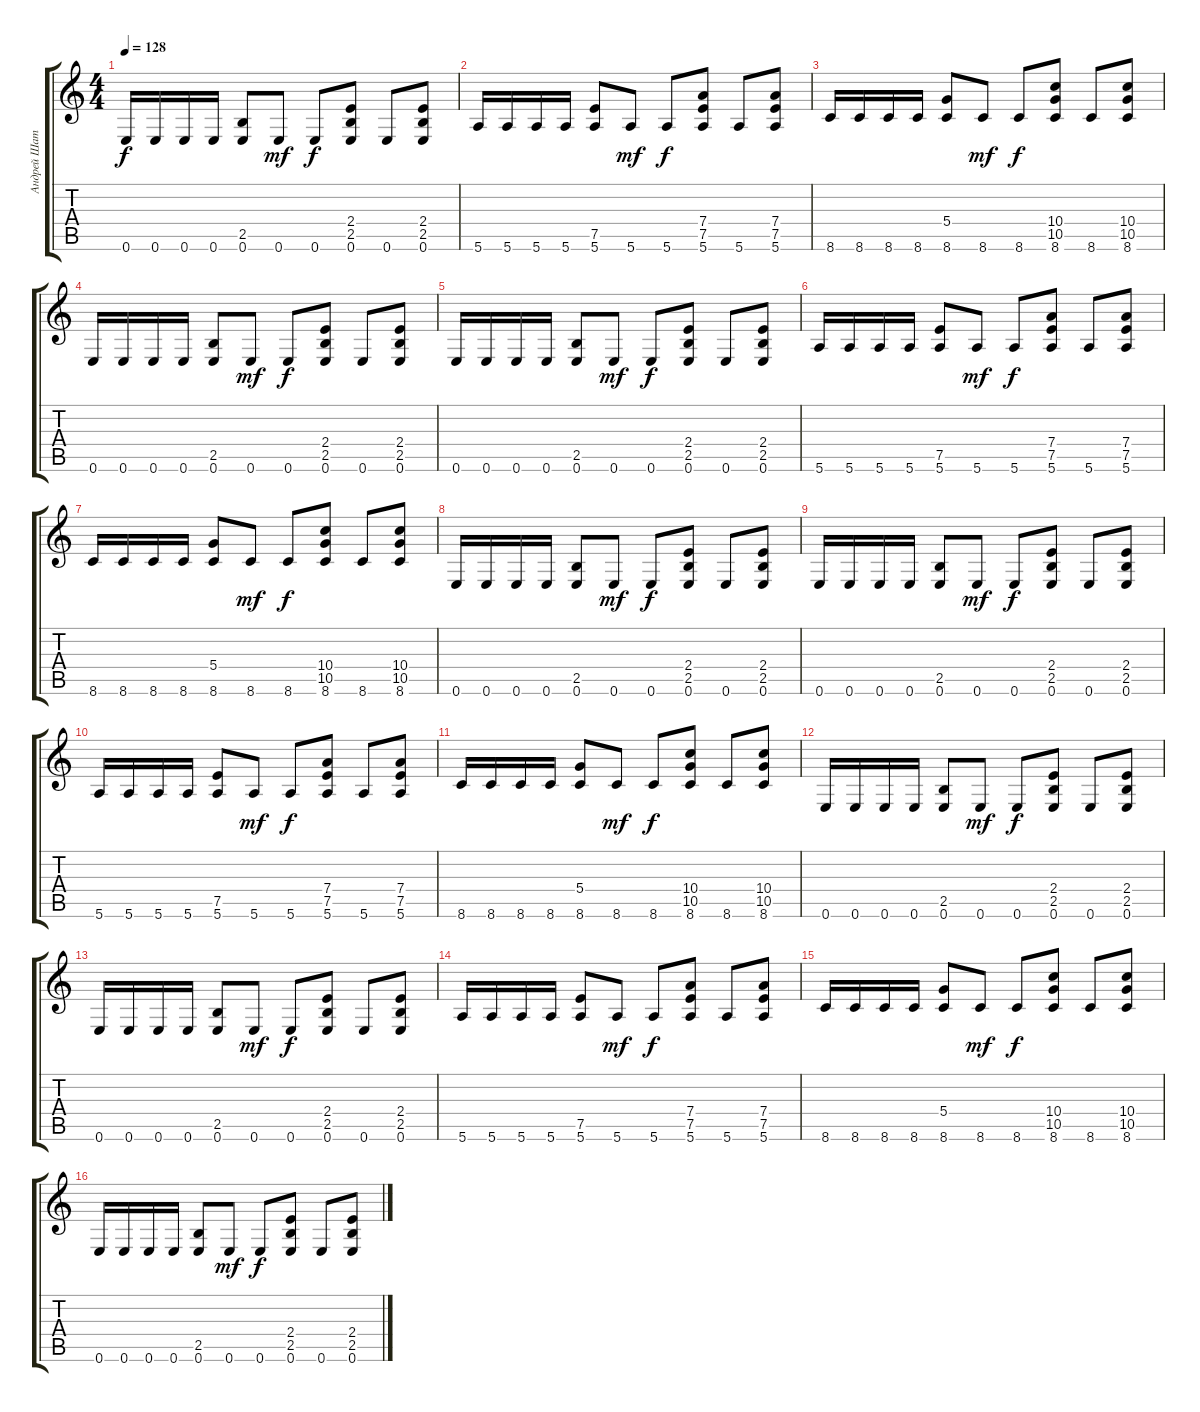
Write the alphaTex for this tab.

\track ("Андрей Шаталин" "Андрей Шат") {instrument distortionguitar}
\staff {score tabs}
\tuning (E4 B3 G3 D3 A2 E2) {hide}
\ts (4 4)
\tempo 128
\clef g2
\ks c
0.6.16{dy f instrument distortionguitar} 0.6.16 0.6.16 0.6.16 (2.5 0.6).8 0.6.8{dy mf} 0.6.8{dy f} (2.4 2.5 0.6).8 0.6.8 (2.4 2.5 0.6).8 |
5.6.16 5.6.16 5.6.16 5.6.16 (7.5 5.6).8 5.6.8{dy mf} 5.6.8{dy f} (7.4 7.5 5.6).8 5.6.8 (7.4 7.5 5.6).8 |
8.6.16 8.6.16 8.6.16 8.6.16 (5.4 8.6).8 8.6.8{dy mf} 8.6.8{dy f} (10.4 10.5 8.6).8 8.6.8 (10.4 10.5 8.6).8 |
0.6.16 0.6.16 0.6.16 0.6.16 (2.5 0.6).8 0.6.8{dy mf} 0.6.8{dy f} (2.4 2.5 0.6).8 0.6.8 (2.4 2.5 0.6).8 |
0.6.16 0.6.16 0.6.16 0.6.16 (2.5 0.6).8 0.6.8{dy mf} 0.6.8{dy f} (2.4 2.5 0.6).8 0.6.8 (2.4 2.5 0.6).8 |
5.6.16 5.6.16 5.6.16 5.6.16 (7.5 5.6).8 5.6.8{dy mf} 5.6.8{dy f} (7.4 7.5 5.6).8 5.6.8 (7.4 7.5 5.6).8 |
8.6.16 8.6.16 8.6.16 8.6.16 (5.4 8.6).8 8.6.8{dy mf} 8.6.8{dy f} (10.4 10.5 8.6).8 8.6.8 (10.4 10.5 8.6).8 |
0.6.16 0.6.16 0.6.16 0.6.16 (2.5 0.6).8 0.6.8{dy mf} 0.6.8{dy f} (2.4 2.5 0.6).8 0.6.8 (2.4 2.5 0.6).8 |
0.6.16 0.6.16 0.6.16 0.6.16 (2.5 0.6).8 0.6.8{dy mf} 0.6.8{dy f} (2.4 2.5 0.6).8 0.6.8 (2.4 2.5 0.6).8 |
5.6.16 5.6.16 5.6.16 5.6.16 (7.5 5.6).8 5.6.8{dy mf} 5.6.8{dy f} (7.4 7.5 5.6).8 5.6.8 (7.4 7.5 5.6).8 |
8.6.16 8.6.16 8.6.16 8.6.16 (5.4 8.6).8 8.6.8{dy mf} 8.6.8{dy f} (10.4 10.5 8.6).8 8.6.8 (10.4 10.5 8.6).8 |
0.6.16 0.6.16 0.6.16 0.6.16 (2.5 0.6).8 0.6.8{dy mf} 0.6.8{dy f} (2.4 2.5 0.6).8 0.6.8 (2.4 2.5 0.6).8 |
0.6.16 0.6.16 0.6.16 0.6.16 (2.5 0.6).8 0.6.8{dy mf} 0.6.8{dy f} (2.4 2.5 0.6).8 0.6.8 (2.4 2.5 0.6).8 |
5.6.16 5.6.16 5.6.16 5.6.16 (7.5 5.6).8 5.6.8{dy mf} 5.6.8{dy f} (7.4 7.5 5.6).8 5.6.8 (7.4 7.5 5.6).8 |
8.6.16 8.6.16 8.6.16 8.6.16 (5.4 8.6).8 8.6.8{dy mf} 8.6.8{dy f} (10.4 10.5 8.6).8 8.6.8 (10.4 10.5 8.6).8 |
0.6.16 0.6.16 0.6.16 0.6.16 (2.5 0.6).8 0.6.8{dy mf} 0.6.8{dy f} (2.4 2.5 0.6).8 0.6.8 (2.4 2.5 0.6).8
